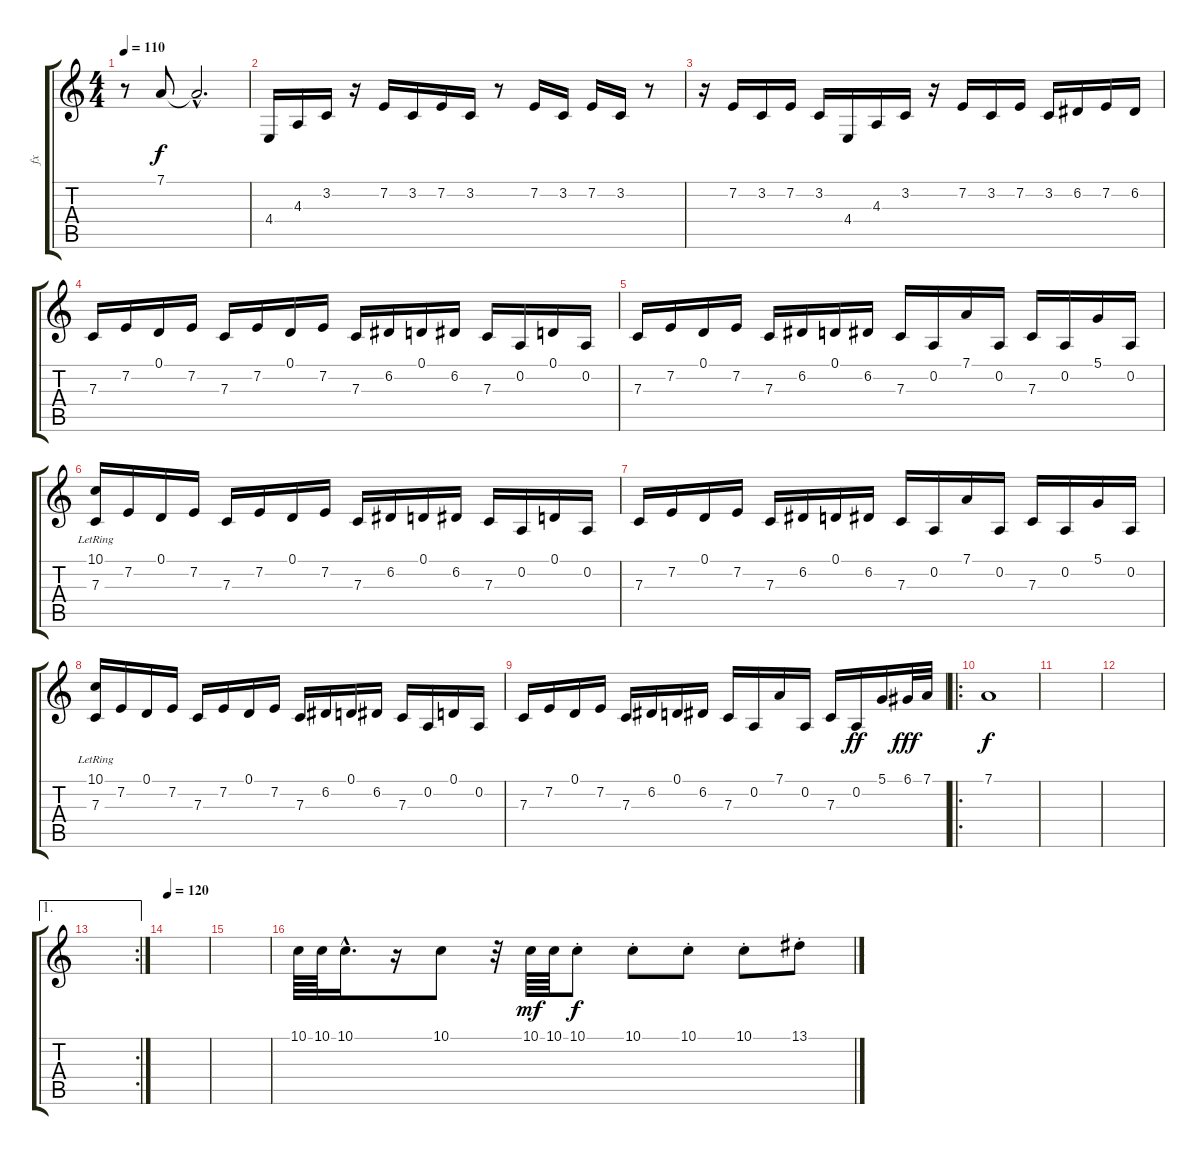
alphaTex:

\track ("fx" "fx") {instrument lead1square}
\staff {score tabs}
\tuning (D4 A3 F3 C3 G2 D2) {hide}
\ts (4 4)
\tempo 110
\clef g2
\ks c
r.8{dy f} 7.1.8 7.1{hac t}.2{d} |
4.4.16{volume 15} 4.3.16 3.2.16 r.16 7.2.16 3.2.16 7.2.16 3.2.16 r.8 7.2.16 3.2.16 7.2.16 3.2.16 r.8 |
r.16 7.2.16 3.2.16 7.2.16 3.2.16 4.4.16 4.3.16 3.2.16 r.16 7.2.16 3.2.16 7.2.16 3.2.16 6.2.16 7.2.16 6.2.16 |
7.3.16{volume 13} 7.2.16 0.1.16 7.2.16 7.3.16 7.2.16 0.1.16 7.2.16 7.3.16 6.2.16 0.1.16 6.2.16 7.3.16 0.2.16 0.1.16 0.2.16 |
7.3.16 7.2.16 0.1.16 7.2.16 7.3.16 6.2.16 0.1.16 6.2.16 7.3.16 0.2.16 7.1.16 0.2.16 7.3.16 0.2.16 5.1.16 0.2.16 |
(10.1{lr} 7.3).16 7.2.16 0.1.16 7.2.16 7.3.16 7.2.16 0.1.16 7.2.16 7.3.16 6.2.16 0.1.16 6.2.16 7.3.16 0.2.16 0.1.16 0.2.16 |
7.3.16 7.2.16 0.1.16 7.2.16 7.3.16 6.2.16 0.1.16 6.2.16 7.3.16 0.2.16 7.1.16 0.2.16 7.3.16 0.2.16 5.1.16 0.2.16 |
(10.1{lr} 7.3).16 7.2.16 0.1.16 7.2.16 7.3.16 7.2.16 0.1.16 7.2.16 7.3.16 6.2.16 0.1.16 6.2.16 7.3.16 0.2.16 0.1.16 0.2.16 |
7.3.16 7.2.16 0.1.16 7.2.16 7.3.16 6.2.16 0.1.16 6.2.16 7.3.16 0.2.16 7.1.16 0.2.16 7.3.16 0.2.16{dy ff} 5.1.16 6.1.32{dy fff} 7.1.32 |
\ro
7.1.1{dy f} |
|
|
\ae 1
\rc 2
|
\tempo 120
|
|
10.1.64{volume 14 balance 11 instrument lead1square} 10.1.64 10.1{hac}.16{d} r.16 10.1.8 r.32 10.1.64{dy mf} 10.1.64 10.1{st}.8{dy f} 10.1{st}.8 10.1{st}.8 10.1{st}.8 13.1{st}.8
